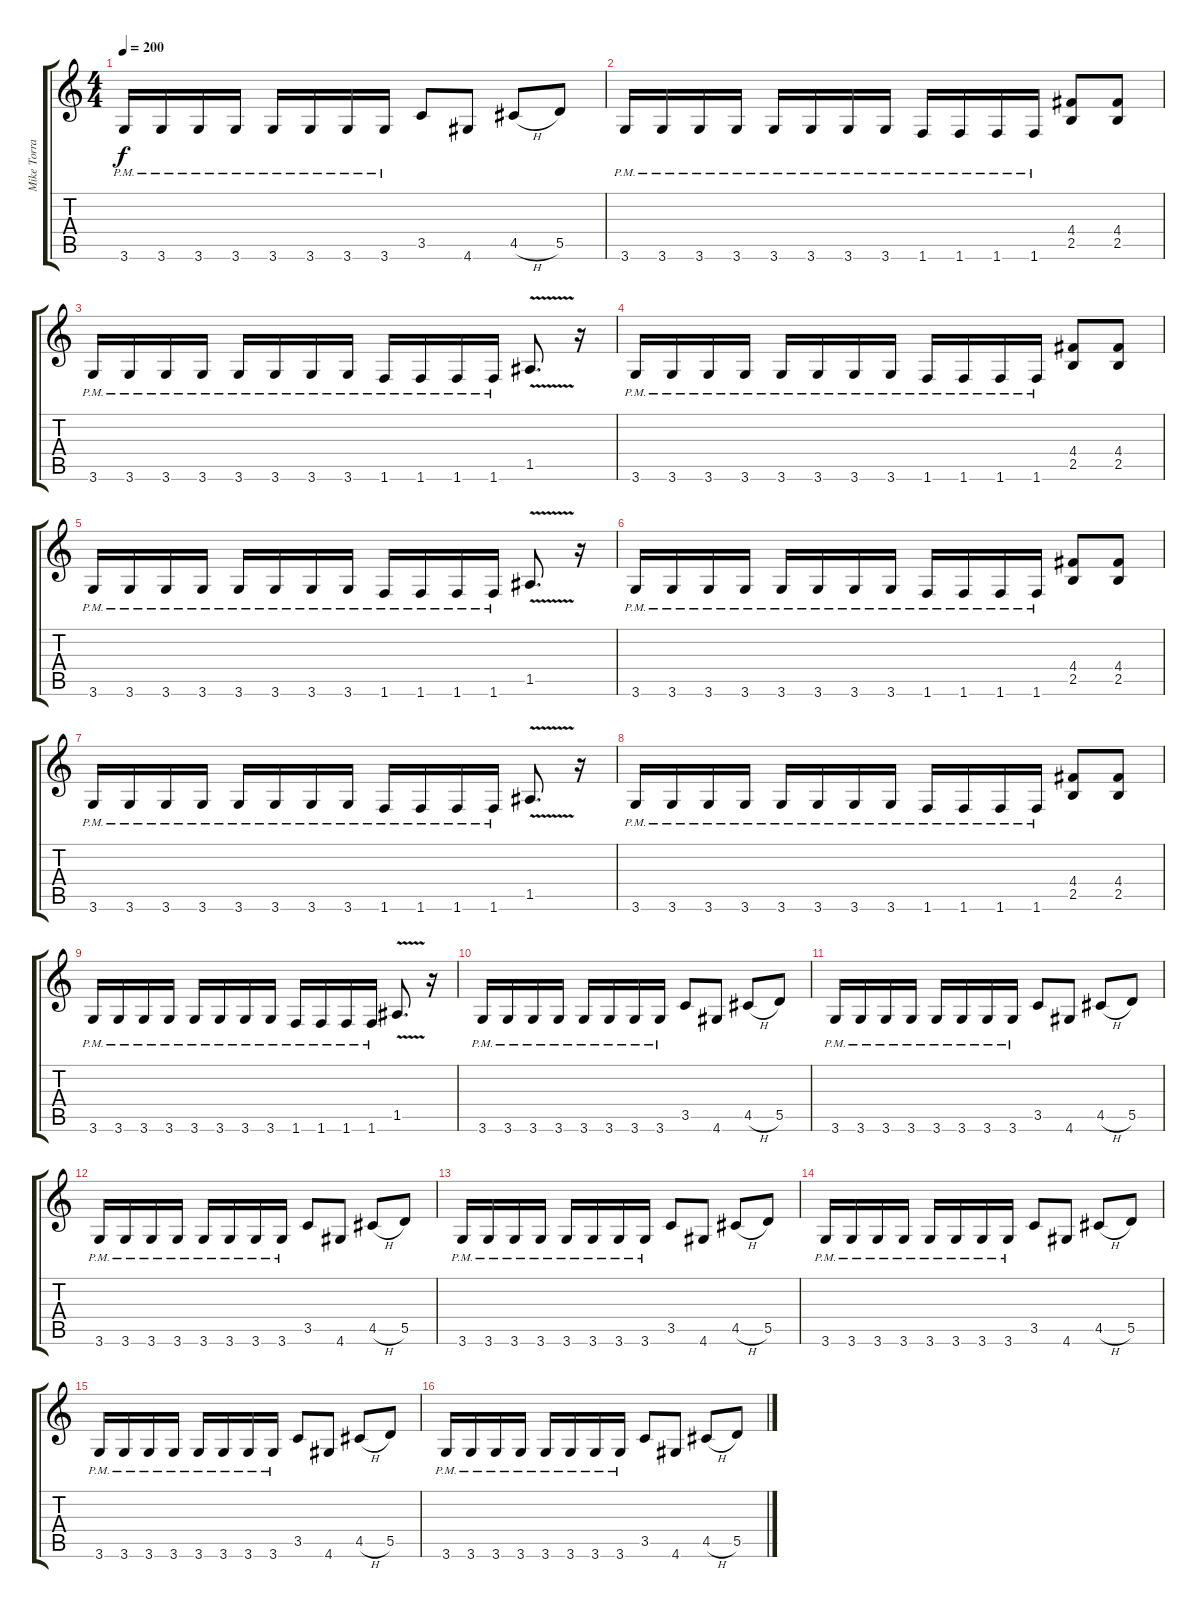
\track ("Mike Torrao" "Mike Torra") {instrument distortionguitar}
\staff {score tabs}
\tuning (E4 B3 G3 D3 A2 E2) {hide}
\ts (4 4)
\tempo 200
\clef g2
\ks c
3.6{pm}.16{dy f} 3.6{pm}.16 3.6{pm}.16 3.6{pm}.16 3.6{pm}.16 3.6{pm}.16 3.6{pm}.16 3.6{pm}.16 3.5.8 4.6.8 4.5{h}.8 5.5.8 |
3.6{pm}.16 3.6{pm}.16 3.6{pm}.16 3.6{pm}.16 3.6{pm}.16 3.6{pm}.16 3.6{pm}.16 3.6{pm}.16 1.6{pm}.16 1.6{pm}.16 1.6{pm}.16 1.6{pm}.16 (4.4 2.5).8 (4.4 2.5).8 |
3.6{pm}.16 3.6{pm}.16 3.6{pm}.16 3.6{pm}.16 3.6{pm}.16 3.6{pm}.16 3.6{pm}.16 3.6{pm}.16 1.6{pm}.16 1.6{pm}.16 1.6{pm}.16 1.6{pm}.16 1.5{v}.8{d} r.16 |
3.6{pm}.16 3.6{pm}.16 3.6{pm}.16 3.6{pm}.16 3.6{pm}.16 3.6{pm}.16 3.6{pm}.16 3.6{pm}.16 1.6{pm}.16 1.6{pm}.16 1.6{pm}.16 1.6{pm}.16 (4.4 2.5).8 (4.4 2.5).8 |
3.6{pm}.16 3.6{pm}.16 3.6{pm}.16 3.6{pm}.16 3.6{pm}.16 3.6{pm}.16 3.6{pm}.16 3.6{pm}.16 1.6{pm}.16 1.6{pm}.16 1.6{pm}.16 1.6{pm}.16 1.5{v}.8{d} r.16 |
3.6{pm}.16 3.6{pm}.16 3.6{pm}.16 3.6{pm}.16 3.6{pm}.16 3.6{pm}.16 3.6{pm}.16 3.6{pm}.16 1.6{pm}.16 1.6{pm}.16 1.6{pm}.16 1.6{pm}.16 (4.4 2.5).8 (4.4 2.5).8 |
3.6{pm}.16 3.6{pm}.16 3.6{pm}.16 3.6{pm}.16 3.6{pm}.16 3.6{pm}.16 3.6{pm}.16 3.6{pm}.16 1.6{pm}.16 1.6{pm}.16 1.6{pm}.16 1.6{pm}.16 1.5{v}.8{d} r.16 |
3.6{pm}.16 3.6{pm}.16 3.6{pm}.16 3.6{pm}.16 3.6{pm}.16 3.6{pm}.16 3.6{pm}.16 3.6{pm}.16 1.6{pm}.16 1.6{pm}.16 1.6{pm}.16 1.6{pm}.16 (4.4 2.5).8 (4.4 2.5).8 |
3.6{pm}.16 3.6{pm}.16 3.6{pm}.16 3.6{pm}.16 3.6{pm}.16 3.6{pm}.16 3.6{pm}.16 3.6{pm}.16 1.6{pm}.16 1.6{pm}.16 1.6{pm}.16 1.6{pm}.16 1.5{v}.8{d} r.16 |
3.6{pm}.16 3.6{pm}.16 3.6{pm}.16 3.6{pm}.16 3.6{pm}.16 3.6{pm}.16 3.6{pm}.16 3.6{pm}.16 3.5.8 4.6.8 4.5{h}.8 5.5.8 |
3.6{pm}.16 3.6{pm}.16 3.6{pm}.16 3.6{pm}.16 3.6{pm}.16 3.6{pm}.16 3.6{pm}.16 3.6{pm}.16 3.5.8 4.6.8 4.5{h}.8 5.5.8 |
3.6{pm}.16 3.6{pm}.16 3.6{pm}.16 3.6{pm}.16 3.6{pm}.16 3.6{pm}.16 3.6{pm}.16 3.6{pm}.16 3.5.8 4.6.8 4.5{h}.8 5.5.8 |
3.6{pm}.16 3.6{pm}.16 3.6{pm}.16 3.6{pm}.16 3.6{pm}.16 3.6{pm}.16 3.6{pm}.16 3.6{pm}.16 3.5.8 4.6.8 4.5{h}.8 5.5.8 |
3.6{pm}.16 3.6{pm}.16 3.6{pm}.16 3.6{pm}.16 3.6{pm}.16 3.6{pm}.16 3.6{pm}.16 3.6{pm}.16 3.5.8 4.6.8 4.5{h}.8 5.5.8 |
3.6{pm}.16 3.6{pm}.16 3.6{pm}.16 3.6{pm}.16 3.6{pm}.16 3.6{pm}.16 3.6{pm}.16 3.6{pm}.16 3.5.8 4.6.8 4.5{h}.8 5.5.8 |
3.6{pm}.16 3.6{pm}.16 3.6{pm}.16 3.6{pm}.16 3.6{pm}.16 3.6{pm}.16 3.6{pm}.16 3.6{pm}.16 3.5.8 4.6.8 4.5{h}.8 5.5.8
